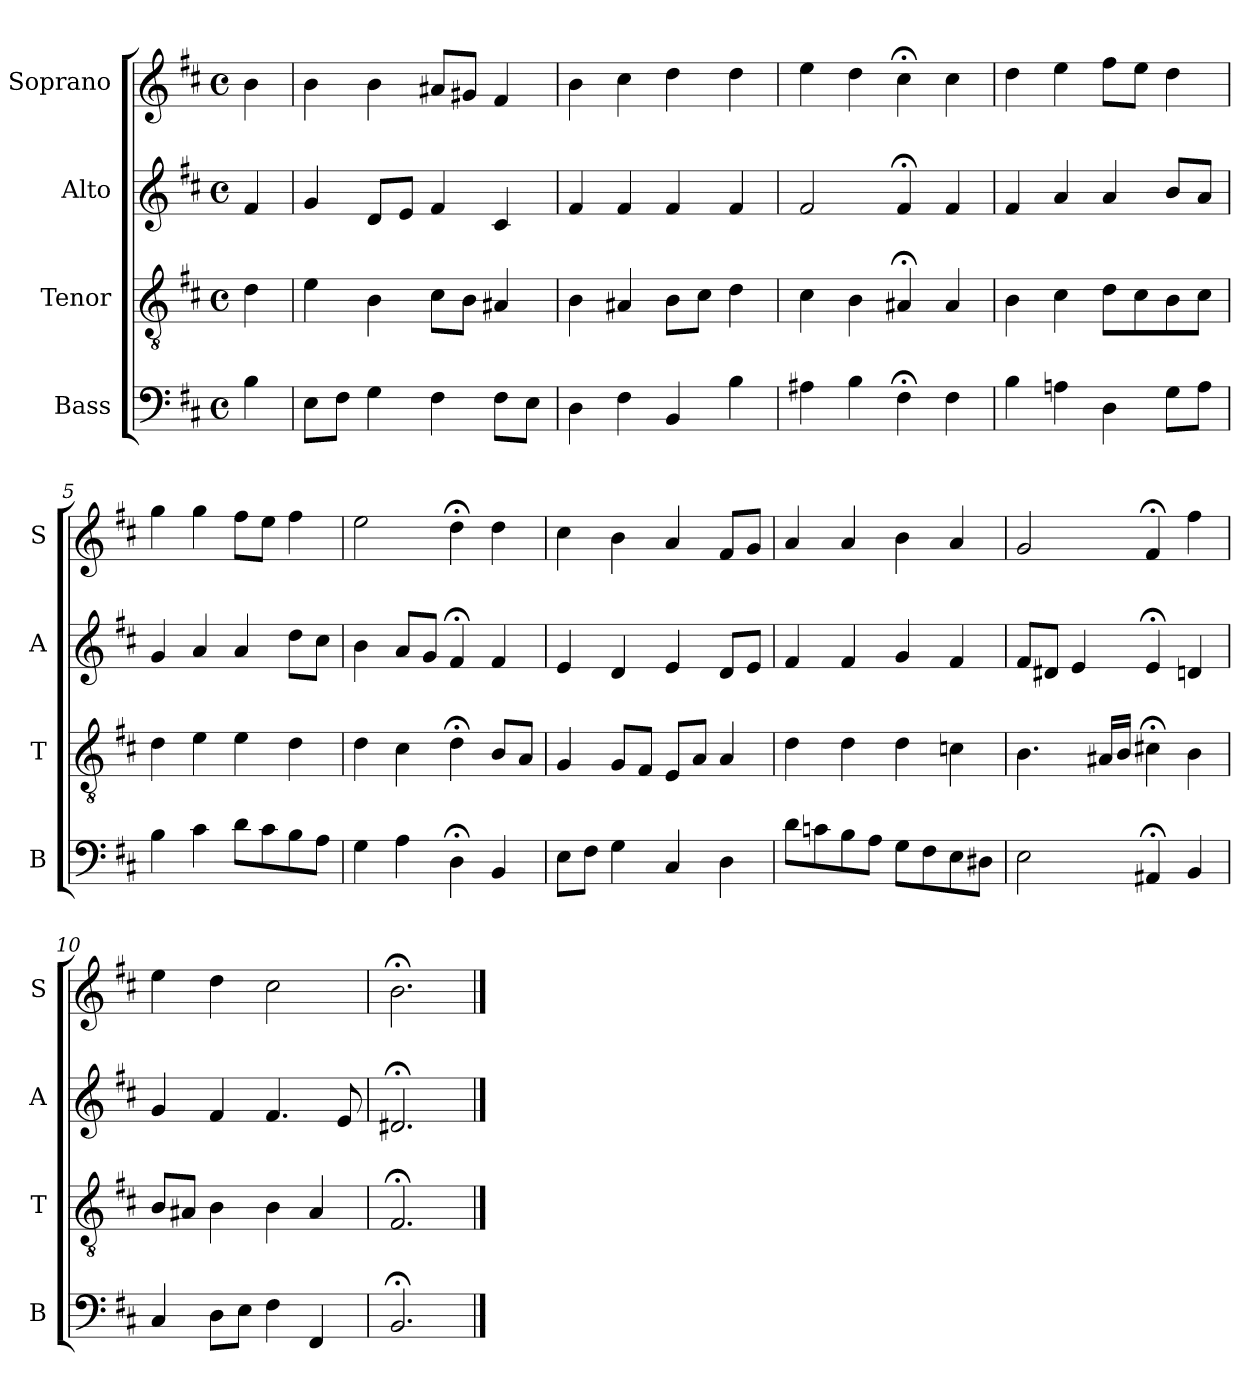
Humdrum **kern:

**kern	**kern	**kern	**kern
*part4	*part3	*part2	*part1
*staff4	*staff3	*staff2	*staff1
*I"Bass	*I"Tenor	*I"Alto	*I"Soprano
*I'B	*I'T	*I'A	*I'S
*clefF4	*clefGv2	*clefG2	*clefG2
*k[f#c#]	*k[f#c#]	*k[f#c#]	*k[f#c#]
*b:	*b:	*b:	*b:
*M4/4	*M4/4	*M4/4	*M4/4
*met(c)	*met(c)	*met(c)	*met(c)
*MM100	*MM100	*MM100	*MM100
=	=	=	=
4B	4d	4f#	4b
=1	=1	=1	=1
8EL	4e	4g	4b
8F#J	.	.	.
4G	4B	8dL	4b
.	.	8eJ	.
4F#	8c#L	4f#	8a#XL
.	8BJ	.	8g#XJ
8F#L	4A#X	4c#	4f#
8EJ	.	.	.
=2	=2	=2	=2
4D	4B	4f#	4b
4F#	4A#X	4f#	4cc#
4BB	8BL	4f#	4dd
.	8c#J	.	.
4B	4d	4f#	4dd
=3	=3	=3	=3
4A#X	4c#	2f#	4ee
4B	4B	.	4dd
4F#;<	4A#X;<	4f#;<	4cc#;<
4F#	4A#	4f#	4cc#
=4	=4	=4	=4
4B	4B	4f#	4dd
4An	4c#	4a	4ee
4D	8dL	4a	8ff#L
.	8c#	.	8eeJ
8GL	8B	8bL	4dd
8AJ	8c#J	8aJ	.
=5	=5	=5	=5
4B	4d	4g	4gg
4c#	4e	4a	4gg
8dL	4e	4a	8ff#L
8c#	.	.	8eeJ
8B	4d	8ddL	4ff#
8AJ	.	8cc#J	.
=6	=6	=6	=6
4G	4d	4b	2ee
4A	4c#	8aL	.
.	.	8gJ	.
4D;<	4d;<	4f#;<	4dd;<
4BB	8BL	4f#	4dd
.	8AJ	.	.
=7	=7	=7	=7
8EL	4G	4e	4cc#
8F#J	.	.	.
4G	8GL	4d	4b
.	8F#J	.	.
4C#	8EL	4e	4a
.	8AJ	.	.
4D	4A	8dL	8f#L
.	.	8eJ	8gJ
=8	=8	=8	=8
8dL	4d	4f#	4a
8cn	.	.	.
8B	4d	4f#	4a
8AJ	.	.	.
8GL	4d	4g	4b
8F#	.	.	.
8E	4cn	4f#	4a
8D#XJ	.	.	.
=9	=9	=9	=9
2E	4.B	8f#L	2g
.	.	8d#XJ	.
.	.	4e	.
.	16A#XLL	.	.
.	16BJJ	.	.
4AA#X;<	4c#X;<	4e;<	4f#;<
4BB	4B	4dn	4ff#
=10	=10	=10	=10
4C#	8BL	4g	4ee
.	8A#XJ	.	.
8DL	4B	4f#	4dd
8EJ	.	.	.
4F#	4B	4.f#	2cc#
4FF#	4A#	.	.
.	.	8e	.
=11	=11	=11	=11
2.BB;<	2.F#;<	2.d#X;<	2.b;<
==	==	==	==
*-	*-	*-	*-
